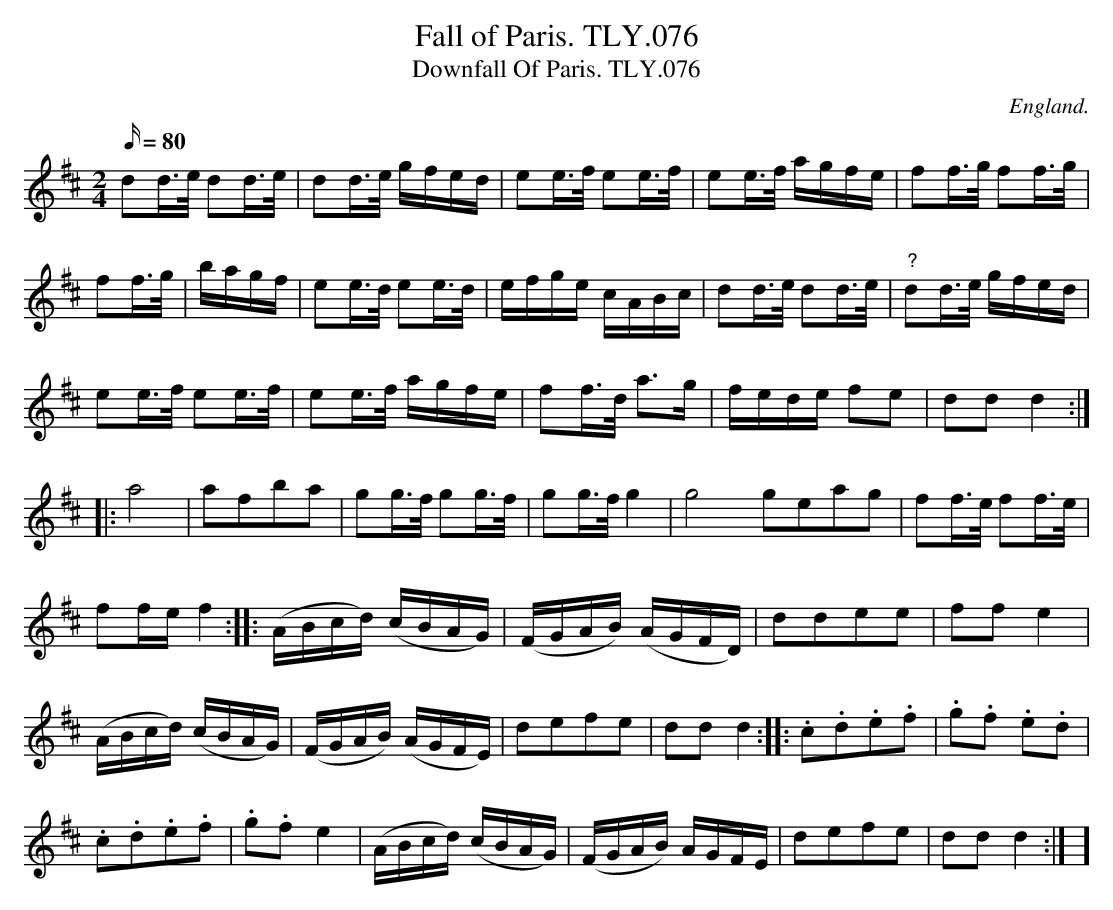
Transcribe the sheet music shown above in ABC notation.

X:1
T:Fall of Paris. TLY.076
T:Downfall Of Paris. TLY.076
M:2/4
L:1/16
Q:80
O:England.
K:D
d2d>e d2d>e|d2d>e gfed|e2e>f e2e>f| e2e>f agfe| f2f>g f2f>g |!
 f2f>g| bagf| e2e>d e2e>d| efge cABc|d2d>e d2d>e|"?"d2d>e gfed|!
e2e>f e2e>f| e2e>f agfe| f2f>d a3g| fede f2e2| d2d2 d4:| !
|:a8| a2f2b2a2| g2g>f g2g>f| g2g>f g4| g8 g2e2a2g2| f2f>e f2f>e|!
 f2fe f4:||:(ABcd) (cBAG)| (FGAB) (AGFD)| d2d2e2e2| f2f2 e4|!
 (ABcd) (cBAG)| (FGAB) (AGFE)|d2e2f2e2| d2d2 d4:||:.c2.d2.e2.f2| .g2.f2.
e2.d2|!
 .c2.d2.e2.f2| .g2.f2 e4| (ABcd) (cBAG)| (FGAB) AGFE|d2e2f2e2| d2d2 d4:|
]
